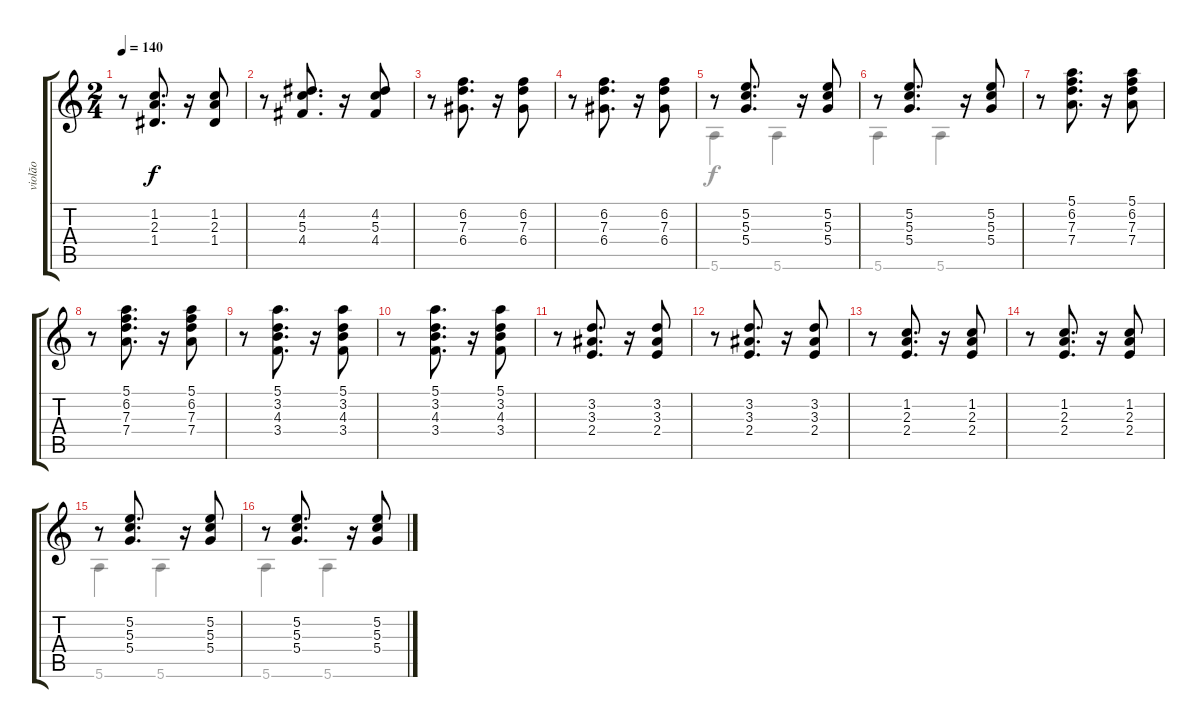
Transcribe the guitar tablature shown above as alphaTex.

\track ("violão" "violão") {instrument acousticguitarnylon}
\staff {score tabs}
\tuning (E4 B3 G3 D3 A2 E2) {hide}
\voice
\ts (2 4)
\tempo 140
\clef g2
\ks c
r.8{dy f} (1.2 2.3 1.4).8{d} r.16 (1.2 2.3 1.4).8 |
r.8 (4.2 5.3 4.4).8{d} r.16 (4.2 5.3 4.4).8 |
r.8 (6.2 7.3 6.4).8{d} r.16 (6.2 7.3 6.4).8 |
r.8 (6.2 7.3 6.4).8{d} r.16 (6.2 7.3 6.4).8 |
r.8 (5.2 5.3 5.4).8{d} r.16 (5.2 5.3 5.4).8 |
r.8 (5.2 5.3 5.4).8{d} r.16 (5.2 5.3 5.4).8 |
r.8 (5.1 6.2 7.3 7.4).8{d} r.16 (5.1 6.2 7.3 7.4).8 |
r.8 (5.1 6.2 7.3 7.4).8{d} r.16 (5.1 6.2 7.3 7.4).8 |
r.8 (5.1 3.2 4.3 3.4).8{d} r.16 (5.1 3.2 4.3 3.4).8 |
r.8 (5.1 3.2 4.3 3.4).8{d} r.16 (5.1 3.2 4.3 3.4).8 |
r.8 (3.2 3.3 2.4).8{d} r.16 (3.2 3.3 2.4).8 |
r.8 (3.2 3.3 2.4).8{d} r.16 (3.2 3.3 2.4).8 |
r.8 (1.2 2.3 2.4).8{d} r.16 (1.2 2.3 2.4).8 |
r.8 (1.2 2.3 2.4).8{d} r.16 (1.2 2.3 2.4).8 |
r.8 (5.2 5.3 5.4).8{d} r.16 (5.2 5.3 5.4).8 |
r.8 (5.2 5.3 5.4).8{d} r.16 (5.2 5.3 5.4).8
\voice
\clef g2
\ottava regular
\simile none
\ks c
|
|
|
|
5.6.4 5.6.4 |
5.6.4 5.6.4 |
|
|
|
|
|
|
|
|
5.6.4 5.6.4 |
5.6.4 5.6.4
